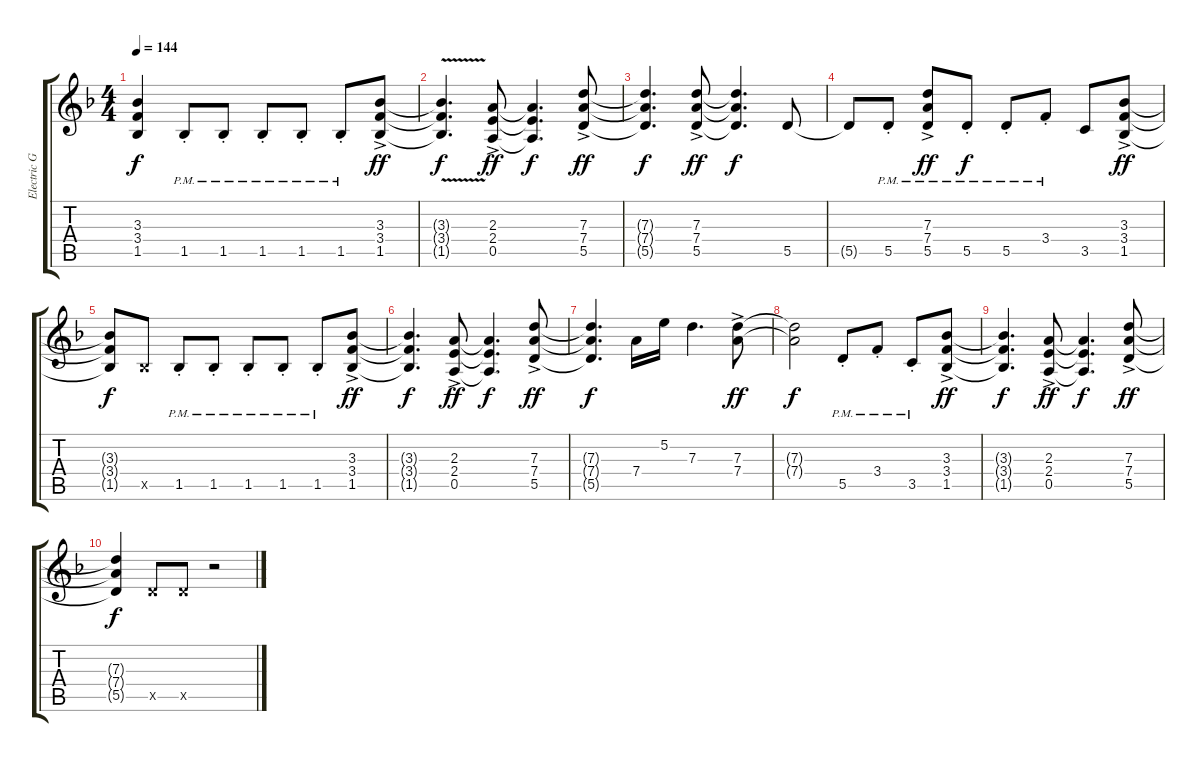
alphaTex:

\track ("Electric Guitar" "Electric G") {instrument distortionguitar}
\staff {score tabs}
\tuning (E4 B3 G3 D3 A2 E2) {hide}
\ts (4 4)
\tempo 144
\clef g2
\ks f
(3.3{t} 3.4{t} 1.5{t}).4{dy f} 1.5{pm st}.8 1.5{pm st}.8 1.5{pm st}.8 1.5{pm st}.8 1.5{pm st}.8 (3.3{ac} 3.4{ac} 1.5{ac}).8{dy ff} |
(3.3{v t} 3.4{v t} 1.5{v t}).4{d dy f} (2.3{ac} 2.4{ac} 0.5{ac}).8{dy ff} (2.3{t} 2.4{t} 0.5{t}).4{d dy f} (7.3{ac} 7.4{ac} 5.5{ac}).8{dy ff} |
(7.3{t} 7.4{t} 5.5{t}).4{d dy f} (7.3{ac} 7.4{ac} 5.5{ac}).8{dy ff} (7.3{t} 7.4{t} 5.5{t}).4{d dy f} 5.5.8 |
5.5{t}.8 5.5{pm st}.8 (7.3{ac pm} 7.4{ac pm} 5.5{ac pm}).8{dy ff} 5.5{pm st}.8{dy f} 5.5{pm st}.8 3.4{pm st}.8 3.5.8 (3.3{ac} 3.4{ac} 1.5{ac}).8{dy ff} |
(3.3{t} 3.4{t} 1.5{t}).8{dy f} 1.5{x}.8 1.5{pm st}.8 1.5{pm st}.8 1.5{pm st}.8 1.5{pm st}.8 1.5{pm st}.8 (3.3{ac} 3.4{ac} 1.5{ac}).8{dy ff} |
(3.3{t} 3.4{t} 1.5{t}).4{d dy f} (2.3{ac} 2.4{ac} 0.5{ac}).8{dy ff} (2.3{t} 2.4{t} 0.5{t}).4{d dy f} (7.3{ac} 7.4{ac} 5.5{ac}).8{dy ff} |
(7.3{t} 7.4{t} 5.5{t}).4{d dy f} 7.4.16 5.2.16 7.3.4{d} (7.3{ac} 7.4{ac}).8{dy ff} |
(7.3{t} 7.4{t}).2{dy f} 5.5{pm st}.8 3.4{pm st}.8 3.5{pm st}.8 (3.3{ac} 3.4{ac} 1.5{ac}).8{dy ff} |
(3.3{t} 3.4{t} 1.5{t}).4{d dy f} (2.3{ac} 2.4{ac} 0.5{ac}).8{dy ff} (2.3{t} 2.4{t} 0.5{t}).4{d dy f} (7.3{ac} 7.4{ac} 5.5{ac}).8{dy ff} |
(7.3{t} 7.4{t} 5.5{t}).4{dy f} 5.5{x}.8 5.5{x}.8 r.2
